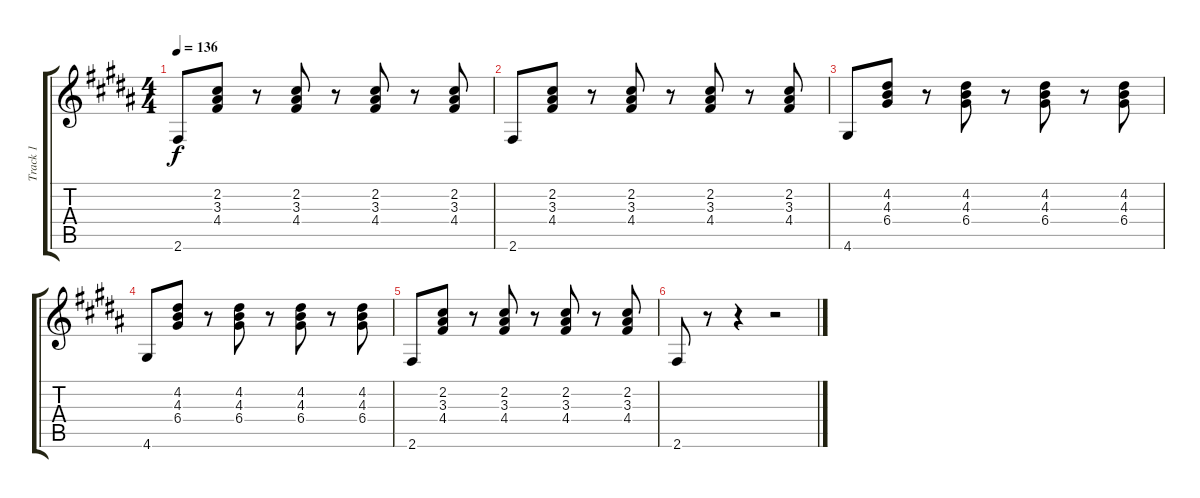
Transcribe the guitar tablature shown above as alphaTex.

\track ("Track 1" "Track 1") {instrument acousticguitarsteel}
\staff {score tabs}
\tuning (E4 B3 G3 D3 A2 E2) {hide}
\ts (4 4)
\tempo 136
\clef g2
\ks g#minor
2.6.8{dy f} (2.2 3.3 4.4).8 r.8 (2.2 3.3 4.4).8 r.8 (2.2 3.3 4.4).8 r.8 (2.2 3.3 4.4).8 |
2.6.8 (2.2 3.3 4.4).8 r.8 (2.2 3.3 4.4).8 r.8 (2.2 3.3 4.4).8 r.8 (2.2 3.3 4.4).8 |
4.6.8 (4.2 4.3 6.4).8 r.8 (4.2 4.3 6.4).8 r.8 (4.2 4.3 6.4).8 r.8 (4.2 4.3 6.4).8 |
4.6.8 (4.2 4.3 6.4).8 r.8 (4.2 4.3 6.4).8 r.8 (4.2 4.3 6.4).8 r.8 (4.2 4.3 6.4).8 |
2.6.8 (2.2 3.3 4.4).8 r.8 (2.2 3.3 4.4).8 r.8 (2.2 3.3 4.4).8 r.8 (2.2 3.3 4.4).8 |
2.6.8 r.8 r.4 r.2
